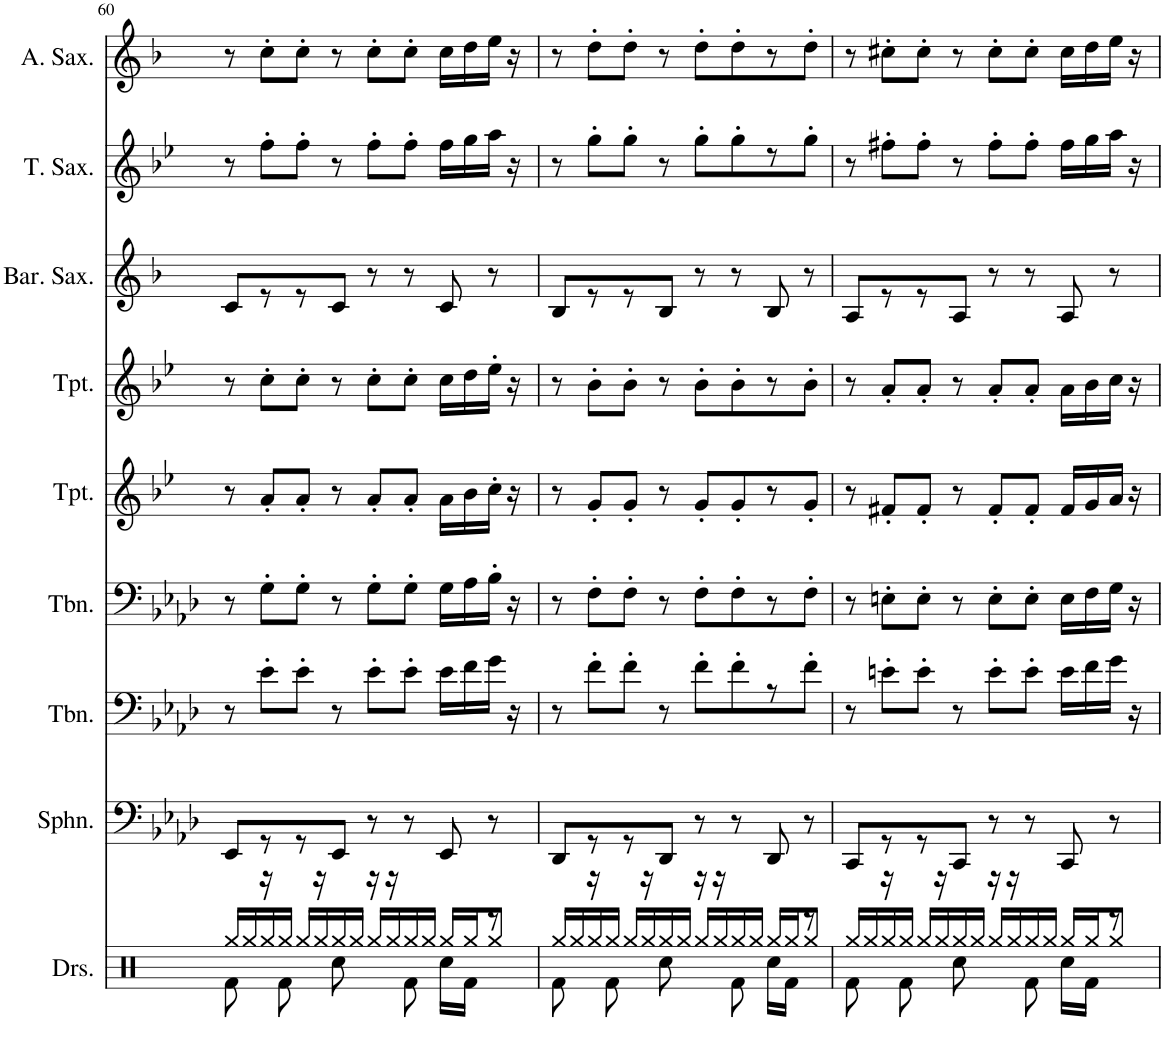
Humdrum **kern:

**kern	**kern	**kern	**kern	**kern	**kern	**kern	**kern	**kern
*part9	*part8	*part7	*part6	*part5	*part4	*part3	*part2	*part1
*staff9	*staff8	*staff7	*staff6	*staff5	*staff4	*staff3	*staff2	*staff1
*I"Drumset	*I"Sousaphone	*I"Trombone	*I"Trombone	*I"Trumpet	*I"Trumpet	*I"Baritone Saxophone	*I"Tenor Saxophone	*I"Alto Saxophone
*I'Drs.	*I'Sphn.	*I'Tbn.	*I'Tbn.	*I'Tpt.	*I'Tpt.	*I'Bar. Sax.	*I'T. Sax.	*I'A. Sax.
!!LO:PB:g=z
*clefX	*clefF4	*clefF4	*clefF4	*clefG2	*clefG2	*clefG2	*clefG2	*clefG2
*	*	*	*	*Trd1c2	*Trd1c2	*Trd12c21	*Trd8c14	*Trd5c9
*k[]	*k[b-e-a-d-]	*k[b-e-a-d-]	*k[b-e-a-d-]	*k[b-e-]	*k[b-e-]	*k[b-]	*k[b-e-]	*k[b-]
*M4/4	*M4/4	*M4/4	*M4/4	*M4/4	*M4/4	*M4/4	*M4/4	*M4/4
=60	=60	=60	=60	=60	=60	=60	=60	=60
*^	*	*	*	*	*	*	*	*
8Rf\	16Rgg/LL	8EE-/L	8r	8r	8r	8r	8c/L	8r	8r
.	16Rgg/	.	.	.	.	.	.	.	.
16r	16Rgg/	8r	8e-'\L	8G'\L	8a'/L	8cc'\L	8r	8ff'\L	8cc'\L
8Rf\	16Rgg/JJ	.	.	.	.	.	.	.	.
.	16Rgg/LL	8r	8e-'\J	8G'\J	8a'/J	8cc'\J	8r	8ff'\J	8cc'\J
16r	16Rgg/	.	.	.	.	.	.	.	.
8Rcc\	16Rgg/	8EE-/J	8r	8r	8r	8r	8c/J	8r	8r
.	16Rgg/JJ	.	.	.	.	.	.	.	.
16r	16Rgg/LL	8r	8e-'\L	8G'\L	8a'/L	8cc'\L	8r	8ff'\L	8cc'\L
16r	16Rgg/	.	.	.	.	.	.	.	.
8Rf\	16Rgg/	8r	8e-'\J	8G'\J	8a'/J	8cc'\J	8r	8ff'\J	8cc'\J
.	16Rgg/JJ	.	.	.	.	.	.	.	.
16Rcc\LL	16Rgg/LL	8EE-/	16e-\LL	16G\LL	16a\LL	16cc\LL	8c/	16ff\LL	16cc\LL
16Rf\JJ	16Rgg/J	.	16f\	16A-\	16b-\	16dd\	.	16gg\	16dd\
8r	8Rgg/J	8r	16g\JJ	16B-'\JJ	16cc'\JJ	16ee-'\JJ	8r	16aa\JJ	16ee\JJ
.	.	.	16r	16r	16r	16r	.	16r	16r
=61	=61	=61	=61	=61	=61	=61	=61	=61	=61
8Rf\	16Rgg/LL	8DD-/L	8r	8r	8r	8r	8B-/L	8r	8r
.	16Rgg/	.	.	.	.	.	.	.	.
16r	16Rgg/	8r	8f'\L	8F'\L	8g'/L	8b-'\L	8r	8gg'\L	8dd'\L
8Rf\	16Rgg/JJ	.	.	.	.	.	.	.	.
.	16Rgg/LL	8r	8f'\J	8F'\J	8g'/J	8b-'\J	8r	8gg'\J	8dd'\J
16r	16Rgg/	.	.	.	.	.	.	.	.
8Rcc\	16Rgg/	8DD-/J	8r	8r	8r	8r	8B-/J	8r	8r
.	16Rgg/JJ	.	.	.	.	.	.	.	.
16r	16Rgg/LL	8r	8f'\L	8F'\L	8g'/L	8b-'\L	8r	8gg'\L	8dd'\L
16r	16Rgg/	.	.	.	.	.	.	.	.
8Rf\	16Rgg/	8r	8f'\	8F'\	8g'/	8b-'\	8r	8gg'\	8dd'\
.	16Rgg/JJ	.	.	.	.	.	.	.	.
16Rcc\LL	16Rgg/LL	8DD-/	8r	8r	8r	8r	8B-/	8r	8r
16Rf\JJ	16Rgg/J	.	.	.	.	.	.	.	.
8r	8Rgg/J	8r	8f'\J	8F'\J	8g'/J	8b-'\J	8r	8gg'\J	8dd'\J
=62	=62	=62	=62	=62	=62	=62	=62	=62	=62
8Rf\	16Rgg/LL	8CC/L	8r	8r	8r	8r	8A/L	8r	8r
.	16Rgg/	.	.	.	.	.	.	.	.
16r	16Rgg/	8r	8en'\L	8En'\L	8f#X'/L	8a'/L	8r	8ff#X'\L	8cc#X'\L
8Rf\	16Rgg/JJ	.	.	.	.	.	.	.	.
.	16Rgg/LL	8r	8e'\J	8E'\J	8f#'/J	8a'/J	8r	8ff#'\J	8cc#'\J
16r	16Rgg/	.	.	.	.	.	.	.	.
8Rcc\	16Rgg/	8CC/J	8r	8r	8r	8r	8A/J	8r	8r
.	16Rgg/JJ	.	.	.	.	.	.	.	.
16r	16Rgg/LL	8r	8e'\L	8E'\L	8f#'/L	8a'/L	8r	8ff#'\L	8cc#'\L
16r	16Rgg/	.	.	.	.	.	.	.	.
8Rf\	16Rgg/	8r	8e'\J	8E'\J	8f#'/J	8a'/J	8r	8ff#'\J	8cc#'\J
.	16Rgg/JJ	.	.	.	.	.	.	.	.
16Rcc\LL	16Rgg/LL	8CC/	16e\LL	16E\LL	16f#/LL	16a\LL	8A/	16ff#\LL	16cc#\LL
16Rf\JJ	16Rgg/J	.	16f\	16F\	16g/	16b-\	.	16gg\	16dd\
8r	8Rgg/J	8r	16g\JJ	16G\JJ	16a/JJ	16cc\JJ	8r	16aa\JJ	16ee\JJ
.	.	.	16r	16r	16r	16r	.	16r	16r
*v	*v	*	*	*	*	*	*	*	*
=	=	=	=	=	=	=	=	=
*-	*-	*-	*-	*-	*-	*-	*-	*-
